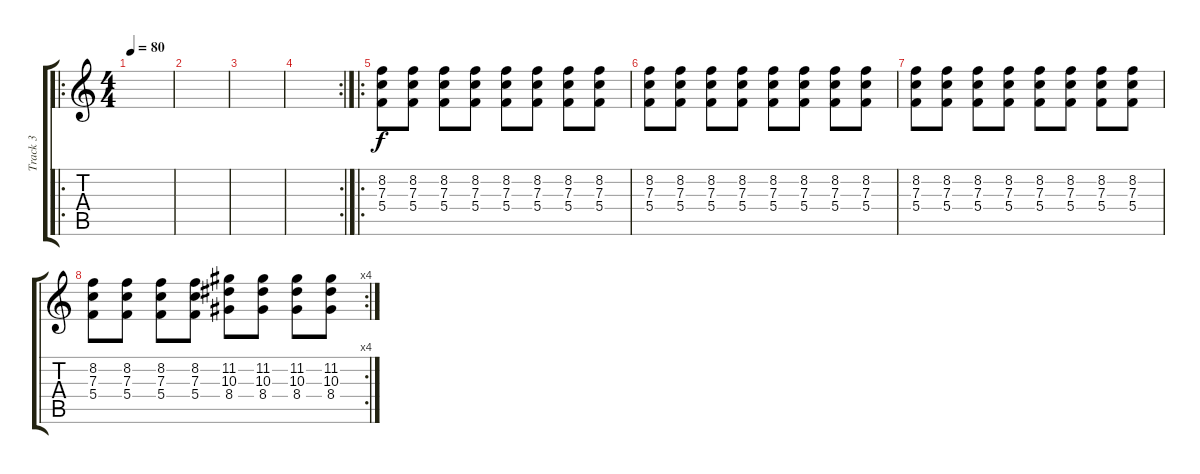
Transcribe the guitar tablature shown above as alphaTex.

\track ("Track 3" "Track 3") {instrument distortionguitar}
\staff {score tabs}
\tuning (D4 A3 F3 C3 G2 D2) {hide}
\ro
\ts (4 4)
\tempo 80
\clef g2
\ks c
|
|
|
\rc 2
|
\ro
(8.2 7.3 5.4).8 (8.2 7.3 5.4).8 (8.2 7.3 5.4).8 (8.2 7.3 5.4).8 (8.2 7.3 5.4).8 (8.2 7.3 5.4).8 (8.2 7.3 5.4).8 (8.2 7.3 5.4).8 |
(8.2 7.3 5.4).8 (8.2 7.3 5.4).8 (8.2 7.3 5.4).8 (8.2 7.3 5.4).8 (8.2 7.3 5.4).8 (8.2 7.3 5.4).8 (8.2 7.3 5.4).8 (8.2 7.3 5.4).8 |
(8.2 7.3 5.4).8 (8.2 7.3 5.4).8 (8.2 7.3 5.4).8 (8.2 7.3 5.4).8 (8.2 7.3 5.4).8 (8.2 7.3 5.4).8 (8.2 7.3 5.4).8 (8.2 7.3 5.4).8 |
\rc 4
(8.2 7.3 5.4).8 (8.2 7.3 5.4).8 (8.2 7.3 5.4).8 (8.2 7.3 5.4).8 (11.2 10.3 8.4).8 (11.2 10.3 8.4).8 (11.2 10.3 8.4).8 (11.2 10.3 8.4).8
